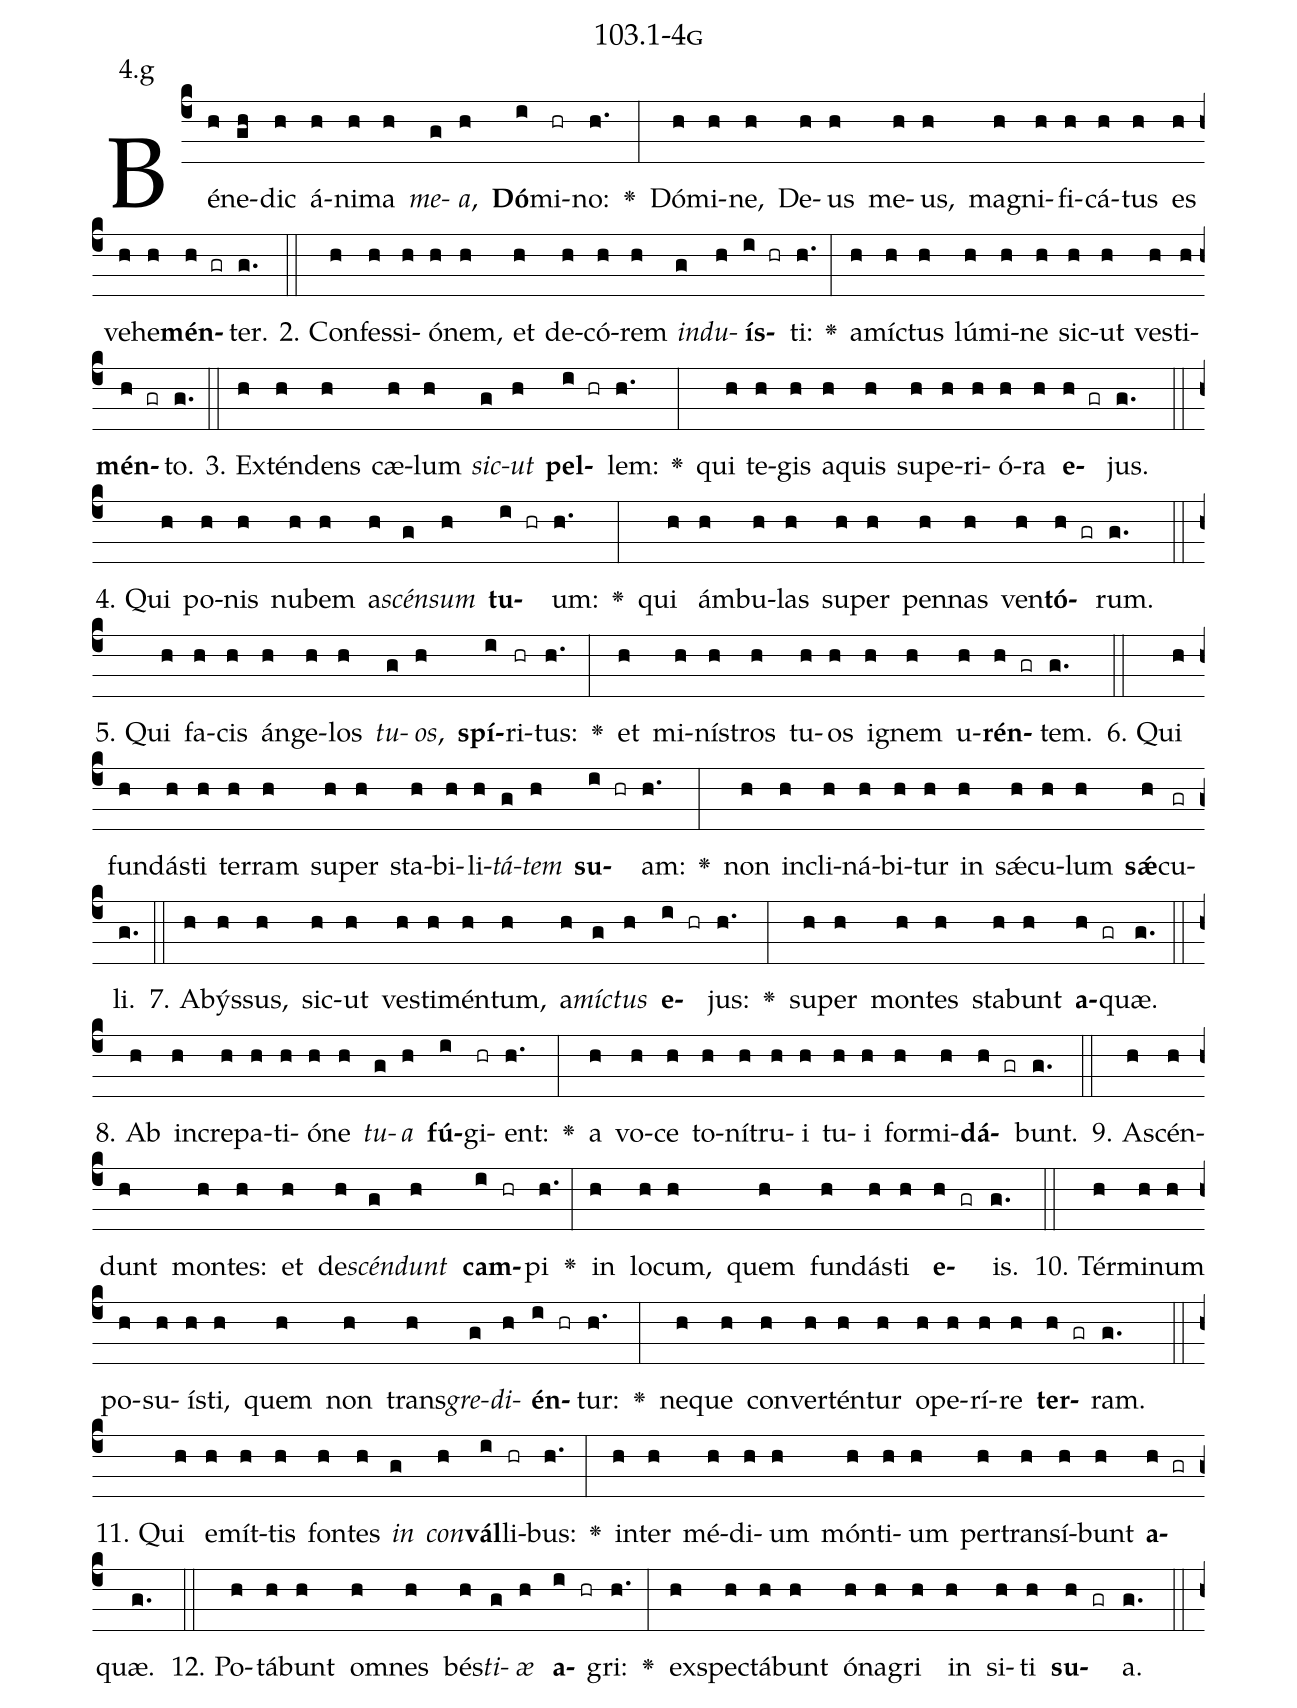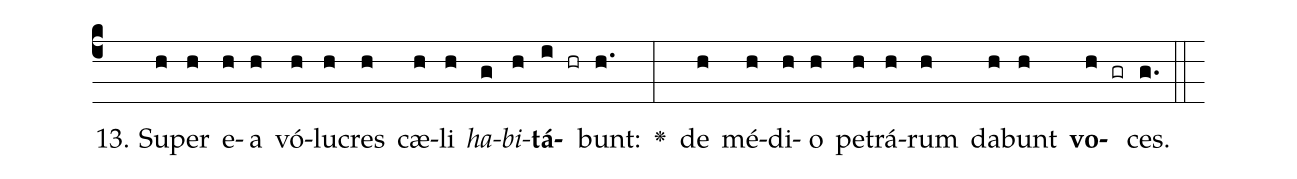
name: 103.1-4g;
annotation: 4.g;
%%
(c4)Bé(h)ne(gh)dic(h) á(h)ni(h)ma(h) <i>me</i>(g)<i>a</i>,(h) <b>Dó</b>(i)mi(hr)no:(h.) <v>\greheightstar</v>(:) Dó(h)mi(h)ne,(h) De(h)us(h) me(h)us,(h) ma(h)gni(h)fi(h)cá(h)tus(h) es(h) ve(h)he(h)<b>mén</b>(h gr)ter.(g.) (::)
2. Con(h)fes(h)si(h)ó(h)nem,(h) et(h) de(h)có(h)rem(h) <i>ind</i>(g)<i>u</i>(h)<b>ís</b>(i hr)ti:(h.) <v>\greheightstar</v>(:) a(h)míc(h)tus(h) lú(h)mi(h)ne(h) sic(h)ut(h) ves(h)ti(h)<b>mén</b>(h gr)to.(g.) (::)
3. Ex(h)tén(h)dens(h) cæ(h)lum(h) <i>sic</i>(g)<i>ut</i>(h) <b>pel</b>(i hr)lem:(h.) <v>\greheightstar</v>(:) qui(h) te(h)gis(h) a(h)quis(h) su(h)pe(h)ri(h)ó(h)ra(h) <b>e</b>(h gr)jus.(g.) (::)
4. Qui(h) po(h)nis(h) nu(h)bem(h) a(h)<i>scén</i>(g)<i>sum</i>(h) <b>tu</b>(i hr)um:(h.) <v>\greheightstar</v>(:) qui(h) ám(h)bu(h)las(h) su(h)per(h) pen(h)nas(h) ven(h)<b>tó</b>(h gr)rum.(g.) (::)
5. Qui(h) fa(h)cis(h) án(h)ge(h)los(h) <i>tu</i>(g)<i>os</i>,(h) <b>spí</b>(i)ri(hr)tus:(h.) <v>\greheightstar</v>(:) et(h) mi(h)nís(h)tros(h) tu(h)os(h) i(h)gnem(h) u(h)<b>rén</b>(h gr)tem.(g.) (::)
6. Qui(h) fun(h)dás(h)ti(h) ter(h)ram(h) su(h)per(h) sta(h)bi(h)li(h)<i>tá</i>(g)<i>tem</i>(h) <b>su</b>(i hr)am:(h.) <v>\greheightstar</v>(:) non(h) in(h)cli(h)ná(h)bi(h)tur(h) in(h) sǽ(h)cu(h)lum(h) <b>sǽ</b>(h)cu(gr)li.(g.) (::)
7. A(h)býs(h)sus,(h) sic(h)ut(h) ves(h)ti(h)mén(h)tum,(h) a(h)<i>míc</i>(g)<i>tus</i>(h) <b>e</b>(i hr)jus:(h.) <v>\greheightstar</v>(:) su(h)per(h) mon(h)tes(h) sta(h)bunt(h) <b>a</b>(h gr)quæ.(g.) (::)
8. Ab(h) in(h)cre(h)pa(h)ti(h)ó(h)ne(h) <i>tu</i>(g)<i>a</i>(h) <b>fú</b>(i)gi(hr)ent:(h.) <v>\greheightstar</v>(:) a(h) vo(h)ce(h) to(h)ní(h)tru(h)i(h) tu(h)i(h) for(h)mi(h)<b>dá</b>(h gr)bunt.(g.) (::)
9. A(h)scén(h)dunt(h) mon(h)tes:(h) et(h) de(h)<i>scén</i>(g)<i>dunt</i>(h) <b>cam</b>(i hr)pi(h.) <v>\greheightstar</v>(:) in(h) lo(h)cum,(h) quem(h) fun(h)dás(h)ti(h) <b>e</b>(h gr)is.(g.) (::)
10. Tér(h)mi(h)num(h) po(h)su(h)ís(h)ti,(h) quem(h) non(h) trans(h)<i>gre</i>(g)<i>di</i>(h)<b>én</b>(i hr)tur:(h.) <v>\greheightstar</v>(:) ne(h)que(h) con(h)ver(h)tén(h)tur(h) o(h)pe(h)rí(h)re(h) <b>ter</b>(h gr)ram.(g.) (::)
11. Qui(h) e(h)mít(h)tis(h) fon(h)tes(h) <i>in</i>(g) <i>con</i>(h)<b>vál</b>(i)li(hr)bus:(h.) <v>\greheightstar</v>(:) in(h)ter(h) mé(h)di(h)um(h) món(h)ti(h)um(h) per(h)trans(h)í(h)bunt(h) <b>a</b>(h gr)quæ.(g.) (::)
12. Po(h)tá(h)bunt(h) om(h)nes(h) bés(h)<i>ti</i>(g)<i>æ</i>(h) <b>a</b>(i hr)gri:(h.) <v>\greheightstar</v>(:) ex(h)spec(h)tá(h)bunt(h) ó(h)na(h)gri(h) in(h) si(h)ti(h) <b>su</b>(h gr)a.(g.) (::)
13. Su(h)per(h) e(h)a(h) vó(h)lu(h)cres(h) cæ(h)li(h) <i>ha</i>(g)<i>bi</i>(h)<b>tá</b>(i hr)bunt:(h.) <v>\greheightstar</v>(:) de(h) mé(h)di(h)o(h) pe(h)trá(h)rum(h) da(h)bunt(h) <b>vo</b>(h gr)ces.(g.) (::)
